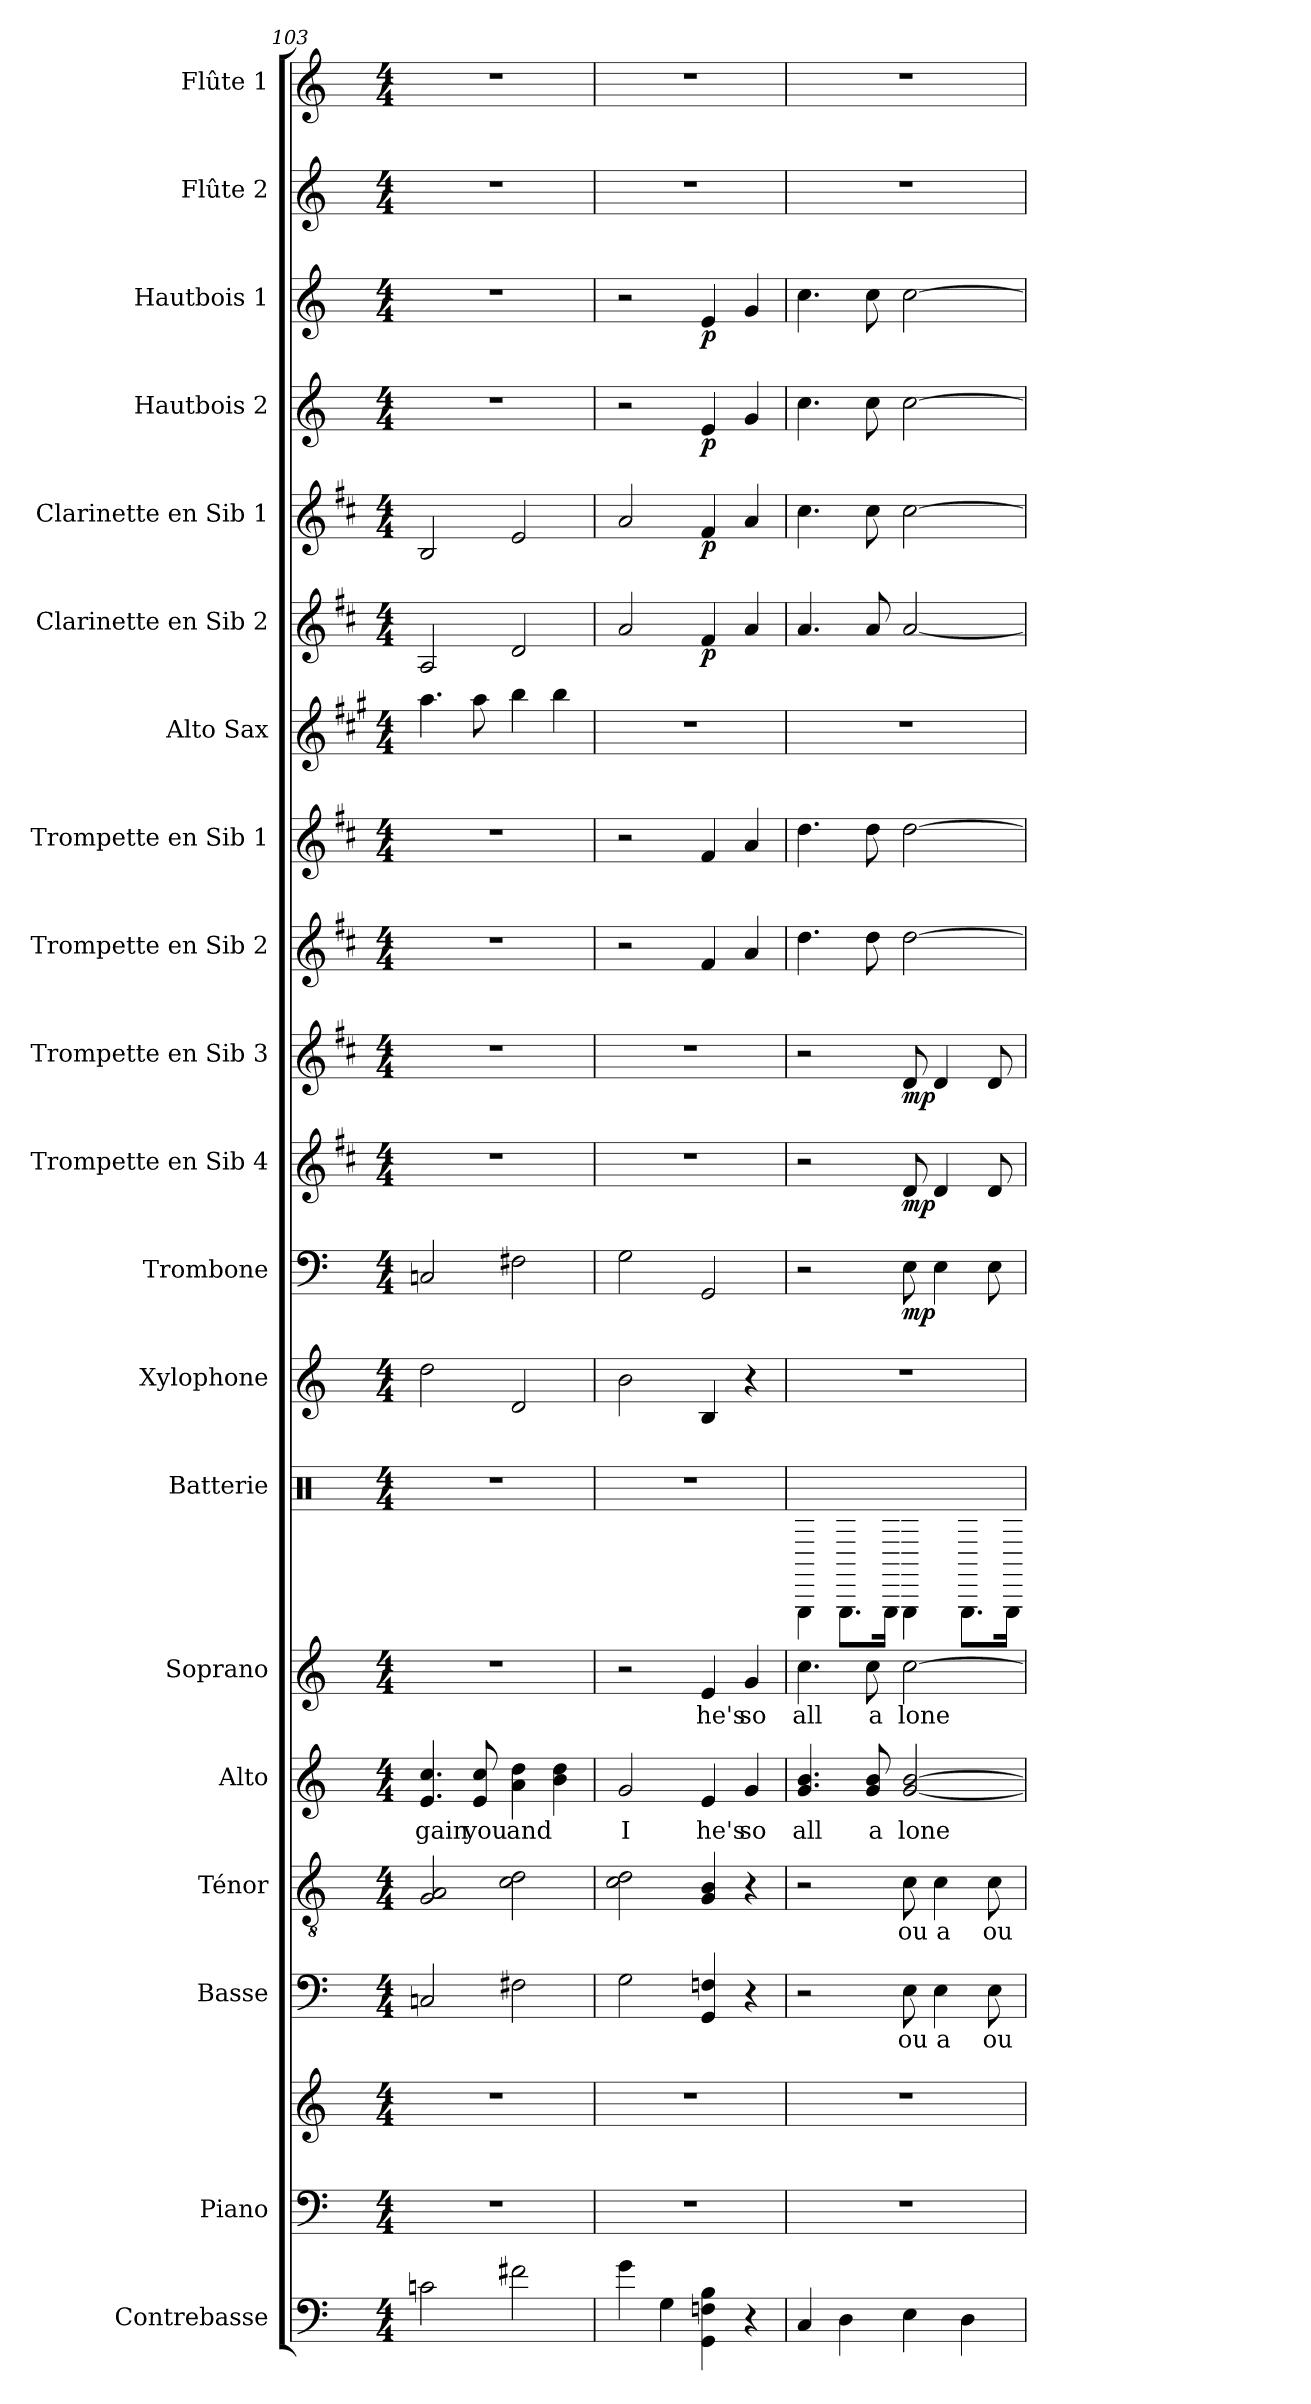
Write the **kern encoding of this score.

**kern	**kern	**kern	**kern	**text	**kern	**text	**kern	**text	**kern	**text	**kern	**kern	**kern	**dynam	**kern	**dynam	**kern	**dynam	**kern	**kern	**kern	**kern	**dynam	**kern	**dynam	**kern	**dynam	**kern	**dynam	**kern	**kern
*part20	*part19	*part19	*part18	*part18	*part17	*part17	*part16	*part16	*part15	*part15	*part14	*part13	*part12	*part12	*part11	*part11	*part10	*part10	*part9	*part8	*part7	*part6	*part6	*part5	*part5	*part4	*part4	*part3	*part3	*part2	*part1
*staff21	*staff20	*staff19	*staff18	*staff18	*staff17	*staff17	*staff16	*staff16	*staff15	*staff15	*staff14	*staff13	*staff12	*staff12	*staff11	*staff11	*staff10	*staff10	*staff9	*staff8	*staff7	*staff6	*staff6	*staff5	*staff5	*staff4	*staff4	*staff3	*staff3	*staff2	*staff1
*I"Contrebasse	*I"Piano	*	*I"Basse	*	*I"Ténor	*	*I"Alto	*	*I"Soprano	*	*I"Batterie	*I"Xylophone	*I"Trombone	*	*I"Trompette en Sib 4	*	*I"Trompette en Sib 3	*	*I"Trompette en Sib 2	*I"Trompette en Sib 1	*I"Alto Sax	*I"Clarinette en Sib 2	*	*I"Clarinette en Sib 1	*	*I"Hautbois 2	*	*I"Hautbois 1	*	*I"Flûte 2	*I"Flûte 1
*I'Cb.	*I'Pno	*	*I'Ba.	*	*I'T	*	*I'A	*	*I'S	*	*I'Batt.	*I'Xyl.	*I'Trb.	*	*I'Trp. (Sib) 4	*	*I'Trp. (Sib) 3	*	*I'Trp. (Sib) 2	*I'Trp. (Sib) 1	*I'A. Sx.	*I'Cl. (Sib) 2	*	*I'Cl. (Sib) 1	*	*I'Hb. 2	*	*I'Hb. 1	*	*I'Fl. 2	*I'Fl. 1
*clefF4	*clefF4	*clefG2	*clefF4	*	*clefGv2	*	*clefG2	*	*clefG2	*	*clefX	*clefG2	*clefF4	*	*clefG2	*	*clefG2	*	*clefG2	*clefG2	*clefG2	*clefG2	*	*clefG2	*	*clefG2	*	*clefG2	*	*clefG2	*clefG2
*ITrd7c12	*	*	*	*	*	*	*	*	*	*	*	*ITrd-7c-12	*	*	*ITrd1c2	*	*ITrd1c2	*	*ITrd1c2	*ITrd1c2	*ITrd5c9	*ITrd1c2	*	*ITrd1c2	*	*	*	*	*	*	*
*k[]	*k[]	*k[]	*k[]	*	*k[]	*	*k[]	*	*k[]	*	*k[]	*k[]	*k[]	*	*k[]	*	*k[]	*	*k[]	*k[]	*k[]	*k[]	*	*k[]	*	*k[]	*	*k[]	*	*k[]	*k[]
*C:	*C:	*C:	*C:	*	*C:	*	*C:	*	*C:	*	*C:	*C:	*C:	*	*C:	*	*C:	*	*C:	*C:	*C:	*C:	*	*C:	*	*C:	*	*C:	*	*C:	*C:
*M4/4	*M4/4	*M4/4	*M4/4	*	*M4/4	*	*M4/4	*	*M4/4	*	*M4/4	*M4/4	*M4/4	*	*M4/4	*	*M4/4	*	*M4/4	*M4/4	*M4/4	*M4/4	*	*M4/4	*	*M4/4	*	*M4/4	*	*M4/4	*M4/4
=103	=103	=103	=103	=103	=103	=103	=103	=103	=103	=103	=103	=103	=103	=103	=103	=103	=103	=103	=103	=103	=103	=103	=103	=103	=103	=103	=103	=103	=103	=103	=103
!	!	!	!	!	!	!	!	!LO:LY:b	!	!	!	!	!	!	!	!	!	!	!	!	!	!	!	!	!	!	!	!	!	!	!
2Cni\	1r	1r	2Cni/	.	2G/ 2A/	.	4.e/ 4.cc/	gain	1r	.	1r	2ddd\	2Cni/	.	1r	.	1r	.	1r	1r	4.cc\	2G/	.	2A/	.	1r	.	1r	.	1r	1r
!	!	!	!	!	!	!	!	!LO:LY:b	!	!	!	!	!	!	!	!	!	!	!	!	!	!	!	!	!	!	!	!	!	!	!
.	.	.	.	.	.	.	8e/ 8cc/	you	.	.	.	.	.	.	.	.	.	.	.	.	8cc\	.	.	.	.	.	.	.	.	.	.
!	!	!	!	!	!	!	!	!LO:LY:b	!	!	!	!	!	!	!	!	!	!	!	!	!	!	!	!	!	!	!	!	!	!	!
2F#X\	.	.	2F#X\	.	2c\ 2d\	.	4a\ 4dd\	and	.	.	.	2dd/	2F#X\	.	.	.	.	.	.	.	4dd\	2c/	.	2d/	.	.	.	.	.	.	.
.	.	.	.	.	.	.	4b\ 4dd\	.	.	.	.	.	.	.	.	.	.	.	.	.	4dd\	.	.	.	.	.	.	.	.	.	.
=104	=104	=104	=104	=104	=104	=104	=104	=104	=104	=104	=104	=104	=104	=104	=104	=104	=104	=104	=104	=104	=104	=104	=104	=104	=104	=104	=104	=104	=104	=104	=104
!	!	!	!	!	!	!	!	!LO:LY:b	!	!	!	!	!	!	!	!	!	!	!	!	!	!	!	!	!	!	!	!	!	!	!
4G\	1r	1r	2G\	.	2c\ 2d\	.	2g/	I	2r	.	1r	2bb\	2G\	.	1r	.	1r	.	2r	2r	1r	2g/	.	2g/	.	2r	.	2r	.	1r	1r
4GG\	.	.	.	.	.	.	.	.	.	.	.	.	.	.	.	.	.	.	.	.	.	.	.	.	.	.	.	.	.	.	.
!	!	!	!	!	!	!	!	!LO:LY:b	!	!	!	!	!	!	!	!	!	!	!	!	!	!	!	!	!	!	!	!	!	!	!
!	!	!	!	!	!	!	!	!	!	!LO:LY:b	!	!	!	!	!	!	!	!	!	!	!	!	!LO:DY:b	!	!LO:DY:b	!	!LO:DY:b	!	!LO:DY:b	!	!
4GGG\ 4FFn\ 4BB\	.	.	4GG/ 4Fn/	.	4G/ 4B/	.	4e/	he's	4e/	he's	.	4b/	2GG/	.	.	.	.	.	4e/	4e/	.	4e/	p	4e/	p	4e/	p	4e/	p	.	.
!	!	!	!	!	!	!	!	!LO:LY:b	!	!	!	!	!	!	!	!	!	!	!	!	!	!	!	!	!	!	!	!	!	!	!
!	!	!	!	!	!	!	!	!	!	!LO:LY:b	!	!	!	!	!	!	!	!	!	!	!	!	!	!	!	!	!	!	!	!	!
4r	.	.	4r	.	4r	.	4g/	so	4g/	so	.	4r	.	.	.	.	.	.	4g/	4g/	.	4g/	.	4g/	.	4g/	.	4g/	.	.	.
!!LO:PB:g=z
=105	=105	=105	=105	=105	=105	=105	=105	=105	=105	=105	=105	=105	=105	=105	=105	=105	=105	=105	=105	=105	=105	=105	=105	=105	=105	=105	=105	=105	=105	=105	=105
!	!	!	!	!	!	!	!	!LO:LY:b	!	!	!	!	!	!	!	!	!	!	!	!	!	!	!	!	!	!	!	!	!	!	!
!	!	!	!	!	!	!	!	!	!	!LO:LY:b	!	!	!	!	!	!	!	!	!	!	!	!	!	!	!	!	!	!	!	!	!
4CC/	1r	1r	2r	.	2r	.	4.g/ 4.b/	all	4.cc\	all	4RGGG\	1r	2r	.	2r	.	2r	.	4.cc\	4.cc\	1r	4.g/	.	4.b\	.	4.cc\	.	4.cc\	.	1r	1r
4DD\	.	.	.	.	.	.	.	.	.	.	8.RGGG\L	.	.	.	.	.	.	.	.	.	.	.	.	.	.	.	.	.	.	.	.
!	!	!	!	!	!	!	!	!LO:LY:b	!	!	!	!	!	!	!	!	!	!	!	!	!	!	!	!	!	!	!	!	!	!	!
!	!	!	!	!	!	!	!	!	!	!LO:LY:b	!	!	!	!	!	!	!	!	!	!	!	!	!	!	!	!	!	!	!	!	!
.	.	.	.	.	.	.	8g/ 8b/	a	8cc\	a	.	.	.	.	.	.	.	.	8cc\	8cc\	.	8g/	.	8b\	.	8cc\	.	8cc\	.	.	.
.	.	.	.	.	.	.	.	.	.	.	16RGGG\Jk	.	.	.	.	.	.	.	.	.	.	.	.	.	.	.	.	.	.	.	.
!	!	!	!	!LO:LY:b	!	!	!	!	!	!	!	!	!	!	!	!	!	!	!	!	!	!	!	!	!	!	!	!	!	!	!
!	!	!	!	!	!	!LO:LY:b	!	!	!	!	!	!	!	!	!	!	!	!	!	!	!	!	!	!	!	!	!	!	!	!	!
!	!	!	!	!	!	!	!	!LO:LY:b	!	!	!	!	!	!	!	!	!	!	!	!	!	!	!	!	!	!	!	!	!	!	!
!	!	!	!	!	!	!	!	!	!	!LO:LY:b	!	!	!	!LO:DY:b	!	!LO:DY:b	!	!LO:DY:b	!	!	!	!	!	!	!	!	!	!	!	!	!
4EE\	.	.	8E\	ou	8c\	ou	[2g/ [2b/	lone	[2cc\	lone	4RGGG\	.	8E\	mp	8c/	mp	8c/	mp	[2cc\	[2cc\	.	[2g/	.	[2b\	.	[2cc\	.	[2cc\	.	.	.
!	!	!	!	!LO:LY:b	!	!	!	!	!	!	!	!	!	!	!	!	!	!	!	!	!	!	!	!	!	!	!	!	!	!	!
!	!	!	!	!	!	!LO:LY:b	!	!	!	!	!	!	!	!	!	!	!	!	!	!	!	!	!	!	!	!	!	!	!	!	!
.	.	.	4E\	a	4c\	a	.	.	.	.	.	.	4E\	.	4c/	.	4c/	.	.	.	.	.	.	.	.	.	.	.	.	.	.
4DD\	.	.	.	.	.	.	.	.	.	.	8.RGGG\L	.	.	.	.	.	.	.	.	.	.	.	.	.	.	.	.	.	.	.	.
!	!	!	!	!LO:LY:b	!	!	!	!	!	!	!	!	!	!	!	!	!	!	!	!	!	!	!	!	!	!	!	!	!	!	!
!	!	!	!	!	!	!LO:LY:b	!	!	!	!	!	!	!	!	!	!	!	!	!	!	!	!	!	!	!	!	!	!	!	!	!
.	.	.	8E\	ou	8c\	ou	.	.	.	.	.	.	8E\	.	8c/	.	8c/	.	.	.	.	.	.	.	.	.	.	.	.	.	.
.	.	.	.	.	.	.	.	.	.	.	16RGGG\Jk	.	.	.	.	.	.	.	.	.	.	.	.	.	.	.	.	.	.	.	.
=	=	=	=	=	=	=	=	=	=	=	=	=	=	=	=	=	=	=	=	=	=	=	=	=	=	=	=	=	=	=	=
*-	*-	*-	*-	*-	*-	*-	*-	*-	*-	*-	*-	*-	*-	*-	*-	*-	*-	*-	*-	*-	*-	*-	*-	*-	*-	*-	*-	*-	*-	*-	*-
